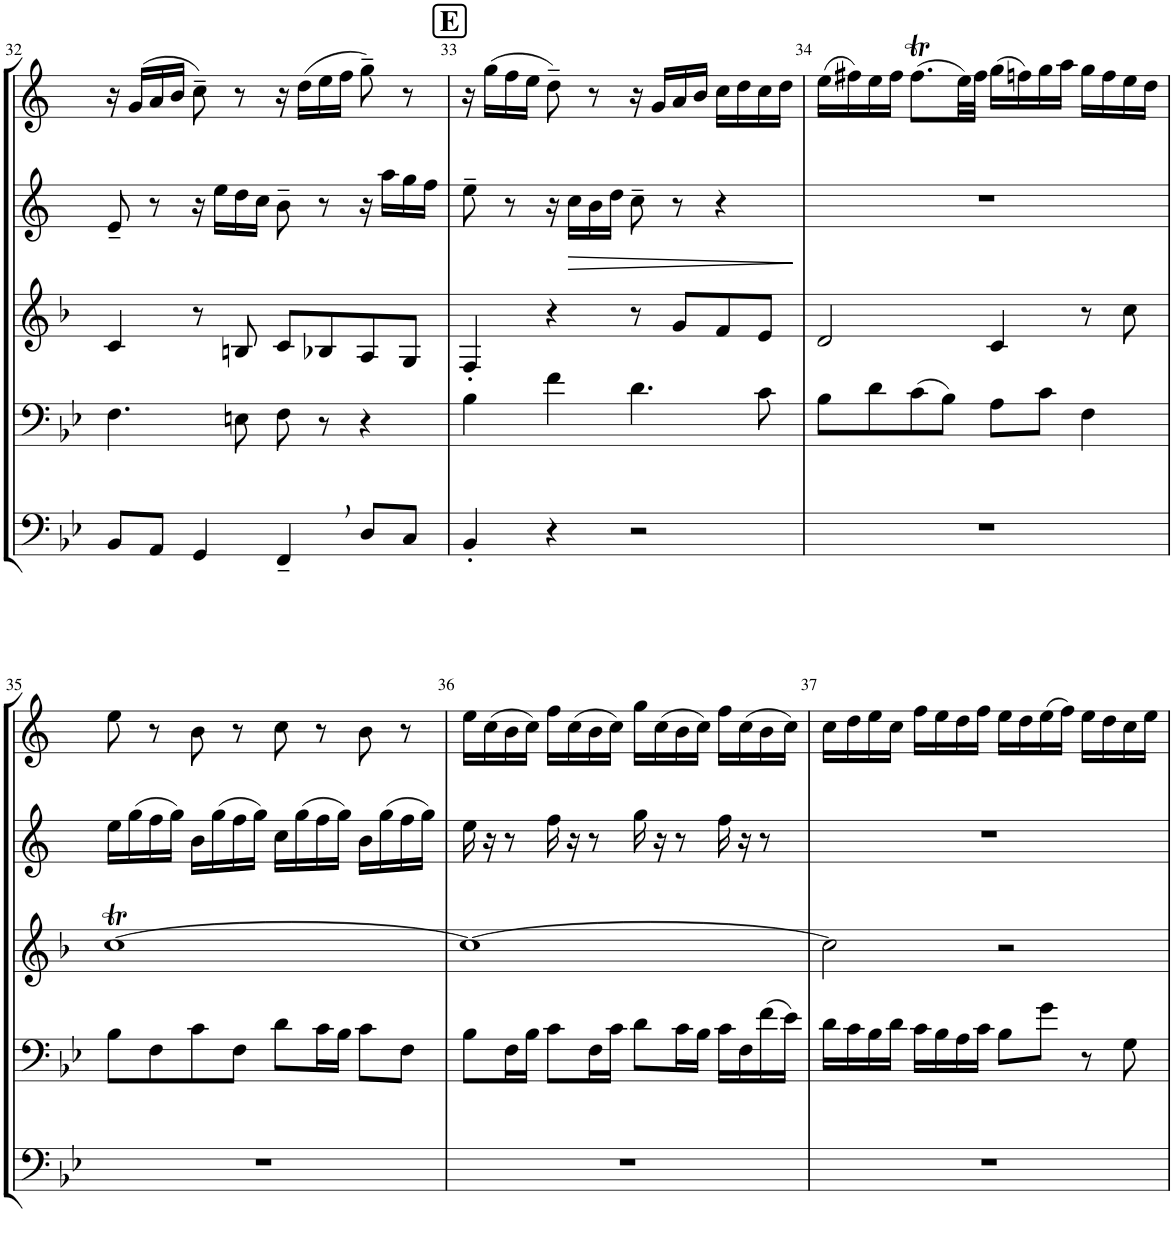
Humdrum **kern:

**kern	**kern	**kern	**kern	**dynam	**kern
*part5	*part4	*part3	*part2	*part2	*part1
*staff5	*staff4	*staff3	*staff2	*staff2	*staff1
*I"Tuba	*I"Trombone	*I"Horn in F	*I"Bb Trumpet II	*	*I"Bb Trumpet I
*I'Tba	*I'Trb	*I'Hn	*I'Tpt	*	*I'Tpt
!!LO:PB:g=z
*clefF4	*clefF4	*clefG2	*clefG2	*	*clefG2
*	*	*Trd4c7	*Trd1c2	*	*Trd1c2
*k[b-e-]	*k[b-e-]	*k[b-]	*k[]	*	*k[]
*M4/4	*M4/4	*M4/4	*M4/4	*	*M4/4
=32	=32	=32	=32	=32	=32
8BB-/L	4.F\	4c/	8e~/	.	16r
.	.	.	.	.	(16g/LL
8AA/J	.	.	8r	.	16a/
.	.	.	.	.	16b/JJ
4GG/	.	8r	16r	.	8cc~\)
.	.	.	16ee\LL	.	.
.	8En\	8Bn/	16dd\	.	8r
.	.	.	16cc\JJ	.	.
4FF~,/	8F\	8c/L	8b~\	.	16r
.	.	.	.	.	(16dd\LL
.	8r	8B-X/	8r	.	16ee\
.	.	.	.	.	16ff\JJ
8D/L	4r	8A/	16r	.	8gg~\)
.	.	.	16aa\LL	.	.
8C/J	.	8G/J	16gg\	.	8r
.	.	.	16ff\JJ	.	.
!!LO:REH:place=s1:a:B:cj:fs=14:t=E
=33	=33	=33	=33	=33	=33
4BB-'/	4B-\	4F'/	8ee~\	.	16r
.	.	.	.	.	(16gg\LL
.	.	.	8r	.	16ff\
.	.	.	.	.	16ee\JJ
4r	4f\	4r	16r	.	8dd~\)
!	!	!	!	!LO:HP:b	!
.	.	.	16cc\LL	>	.
.	.	.	16b\	.	8r
.	.	.	16dd\JJ	.	.
2r	4.d\	8r	8cc~\	.	16r
.	.	.	.	.	16g/LL
.	.	8g/L	8r	.	16a/
.	.	.	.	.	16b/JJ
.	.	8f/	4r	.	16cc\LL
.	.	.	.	.	16dd\
.	8c\	8e/J	.	.	16cc\
.	.	.	.	.	16dd\JJ
.	.	.	.	]	.
=34	=34	=34	=34	=34	=34
1r	8B-\L	2d/	1r	.	(16ee\LL
.	.	.	.	.	16ff#X\)
.	8d\	.	.	.	16ee\
.	.	.	.	.	16ff#\JJ
.	(8c\	.	.	.	(8.ff#t\L
.	8B-\J)	.	.	.	.
.	.	.	.	.	32ee\LL)
.	.	.	.	.	32ff#\JJJ
.	8A\L	4c/	.	.	(16gg\LL
.	.	.	.	.	16ffn\)
.	8c\J	.	.	.	16gg\
.	.	.	.	.	16aa\JJ
.	4F\	8r	.	.	16gg\LL
.	.	.	.	.	16ff\
.	.	8cc\	.	.	16ee\
.	.	.	.	.	16dd\JJ
!!LO:LB:g=z
=35	=35	=35	=35	=35	=35
1r	8B-\L	[1ccT	16ee\LL	.	8ee\
.	.	.	(16gg\	.	.
.	8F\	.	16ff\	.	8r
.	.	.	16gg\JJ)	.	.
.	8c\	.	16b\LL	.	8b\
.	.	.	(16gg\	.	.
.	8F\J	.	16ff\	.	8r
.	.	.	16gg\JJ)	.	.
.	8d\L	.	16cc\LL	.	8cc\
.	.	.	(16gg\	.	.
.	16c\L	.	16ff\	.	8r
.	16B-\JJ	.	16gg\JJ)	.	.
.	8c\L	.	16b\LL	.	8b\
.	.	.	(16gg\	.	.
.	8F\J	.	16ff\	.	8r
.	.	.	16gg\JJ)	.	.
=36	=36	=36	=36	=36	=36
1r	8B-\L	1cc_	16ee\	.	16ee\LL
.	.	.	16r	.	(16cc\
.	16F\L	.	8r	.	16b\
.	16B-\JJ	.	.	.	16cc\JJ)
.	8c\L	.	16ff\	.	16ff\LL
.	.	.	16r	.	(16cc\
.	16F\L	.	8r	.	16b\
.	16c\JJ	.	.	.	16cc\JJ)
.	8d\L	.	16gg\	.	16gg\LL
.	.	.	16r	.	(16cc\
.	16c\L	.	8r	.	16b\
.	16B-\JJ	.	.	.	16cc\JJ)
.	16c\LL	.	16ff\	.	16ff\LL
.	16F\	.	16r	.	(16cc\
.	(16f\	.	8r	.	16b\
.	16e-\JJ)	.	.	.	16cc\JJ)
=37	=37	=37	=37	=37	=37
1r	16d\LL	2cc\]	1r	.	16cc\LL
.	16c\	.	.	.	16dd\
.	16B-\	.	.	.	16ee\
.	16d\JJ	.	.	.	16cc\JJ
.	16c\LL	.	.	.	16ff\LL
.	16B-\	.	.	.	16ee\
.	16A\	.	.	.	16dd\
.	16c\JJ	.	.	.	16ff\JJ
.	8B-\L	2r	.	.	16ee\LL
.	.	.	.	.	16dd\
.	8g\J	.	.	.	(16ee\
.	.	.	.	.	16ff\JJ)
.	8r	.	.	.	16ee\LL
.	.	.	.	.	16dd\
.	8G\	.	.	.	16cc\
.	.	.	.	.	16ee\JJ
=	=	=	=	=	=
*-	*-	*-	*-	*-	*-
